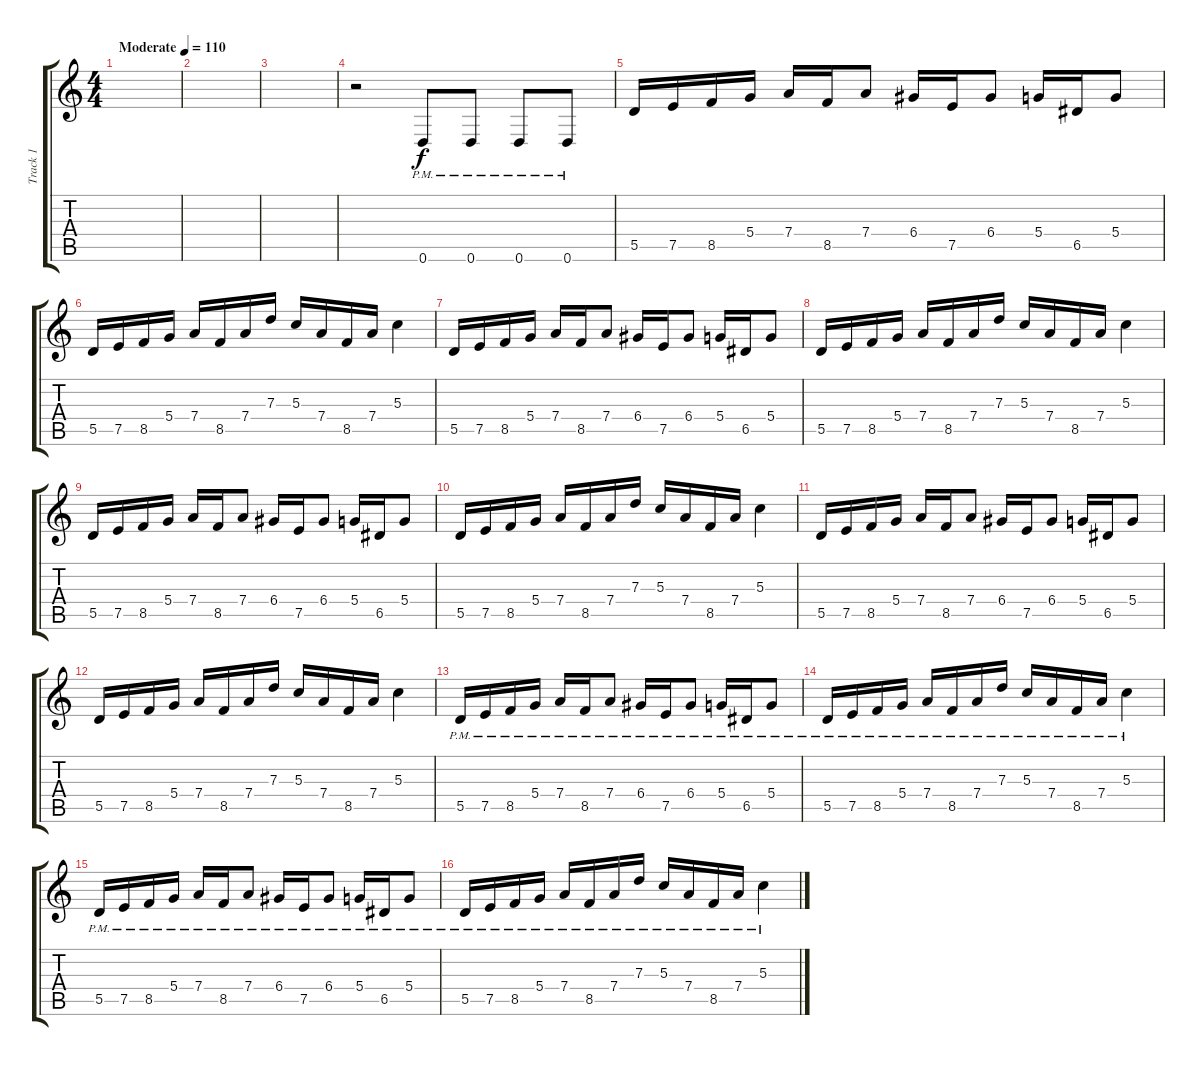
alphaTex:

\track ("Track 1" "Track 1") {instrument distortionguitar}
\staff {score tabs}
\tuning (E4 B3 G3 D3 A2 D2) {hide}
\ts (4 4)
\tempo (110 "Moderate")
\clef g2
\ks c
|
|
|
r.2 0.6{pm}.8 0.6{pm}.8 0.6{pm}.8 0.6{pm}.8 |
5.5.16 7.5.16 8.5.16 5.4.16 7.4.16 8.5.16 7.4.8 6.4.16 7.5.16 6.4.8 5.4.16 6.5.16 5.4.8 |
5.5.16 7.5.16 8.5.16 5.4.16 7.4.16 8.5.16 7.4.16 7.3.16 5.3.16 7.4.16 8.5.16 7.4.16 5.3.4 |
5.5.16 7.5.16 8.5.16 5.4.16 7.4.16 8.5.16 7.4.8 6.4.16 7.5.16 6.4.8 5.4.16 6.5.16 5.4.8 |
5.5.16 7.5.16 8.5.16 5.4.16 7.4.16 8.5.16 7.4.16 7.3.16 5.3.16 7.4.16 8.5.16 7.4.16 5.3.4 |
5.5.16 7.5.16 8.5.16 5.4.16 7.4.16 8.5.16 7.4.8 6.4.16 7.5.16 6.4.8 5.4.16 6.5.16 5.4.8 |
5.5.16 7.5.16 8.5.16 5.4.16 7.4.16 8.5.16 7.4.16 7.3.16 5.3.16 7.4.16 8.5.16 7.4.16 5.3.4 |
5.5.16 7.5.16 8.5.16 5.4.16 7.4.16 8.5.16 7.4.8 6.4.16 7.5.16 6.4.8 5.4.16 6.5.16 5.4.8 |
5.5.16 7.5.16 8.5.16 5.4.16 7.4.16 8.5.16 7.4.16 7.3.16 5.3.16 7.4.16 8.5.16 7.4.16 5.3.4 |
5.5{pm}.16 7.5{pm}.16 8.5{pm}.16 5.4{pm}.16 7.4{pm}.16 8.5{pm}.16 7.4{pm}.8 6.4{pm}.16 7.5{pm}.16 6.4{pm}.8 5.4{pm}.16 6.5{pm}.16 5.4{pm}.8 |
5.5{pm}.16 7.5{pm}.16 8.5{pm}.16 5.4{pm}.16 7.4{pm}.16 8.5{pm}.16 7.4{pm}.16 7.3{pm}.16 5.3{pm}.16 7.4{pm}.16 8.5{pm}.16 7.4{pm}.16 5.3{pm}.4 |
5.5{pm}.16 7.5{pm}.16 8.5{pm}.16 5.4{pm}.16 7.4{pm}.16 8.5{pm}.16 7.4{pm}.8 6.4{pm}.16 7.5{pm}.16 6.4{pm}.8 5.4{pm}.16 6.5{pm}.16 5.4{pm}.8 |
5.5{pm}.16 7.5{pm}.16 8.5{pm}.16 5.4{pm}.16 7.4{pm}.16 8.5{pm}.16 7.4{pm}.16 7.3{pm}.16 5.3{pm}.16 7.4{pm}.16 8.5{pm}.16 7.4{pm}.16 5.3{pm}.4
